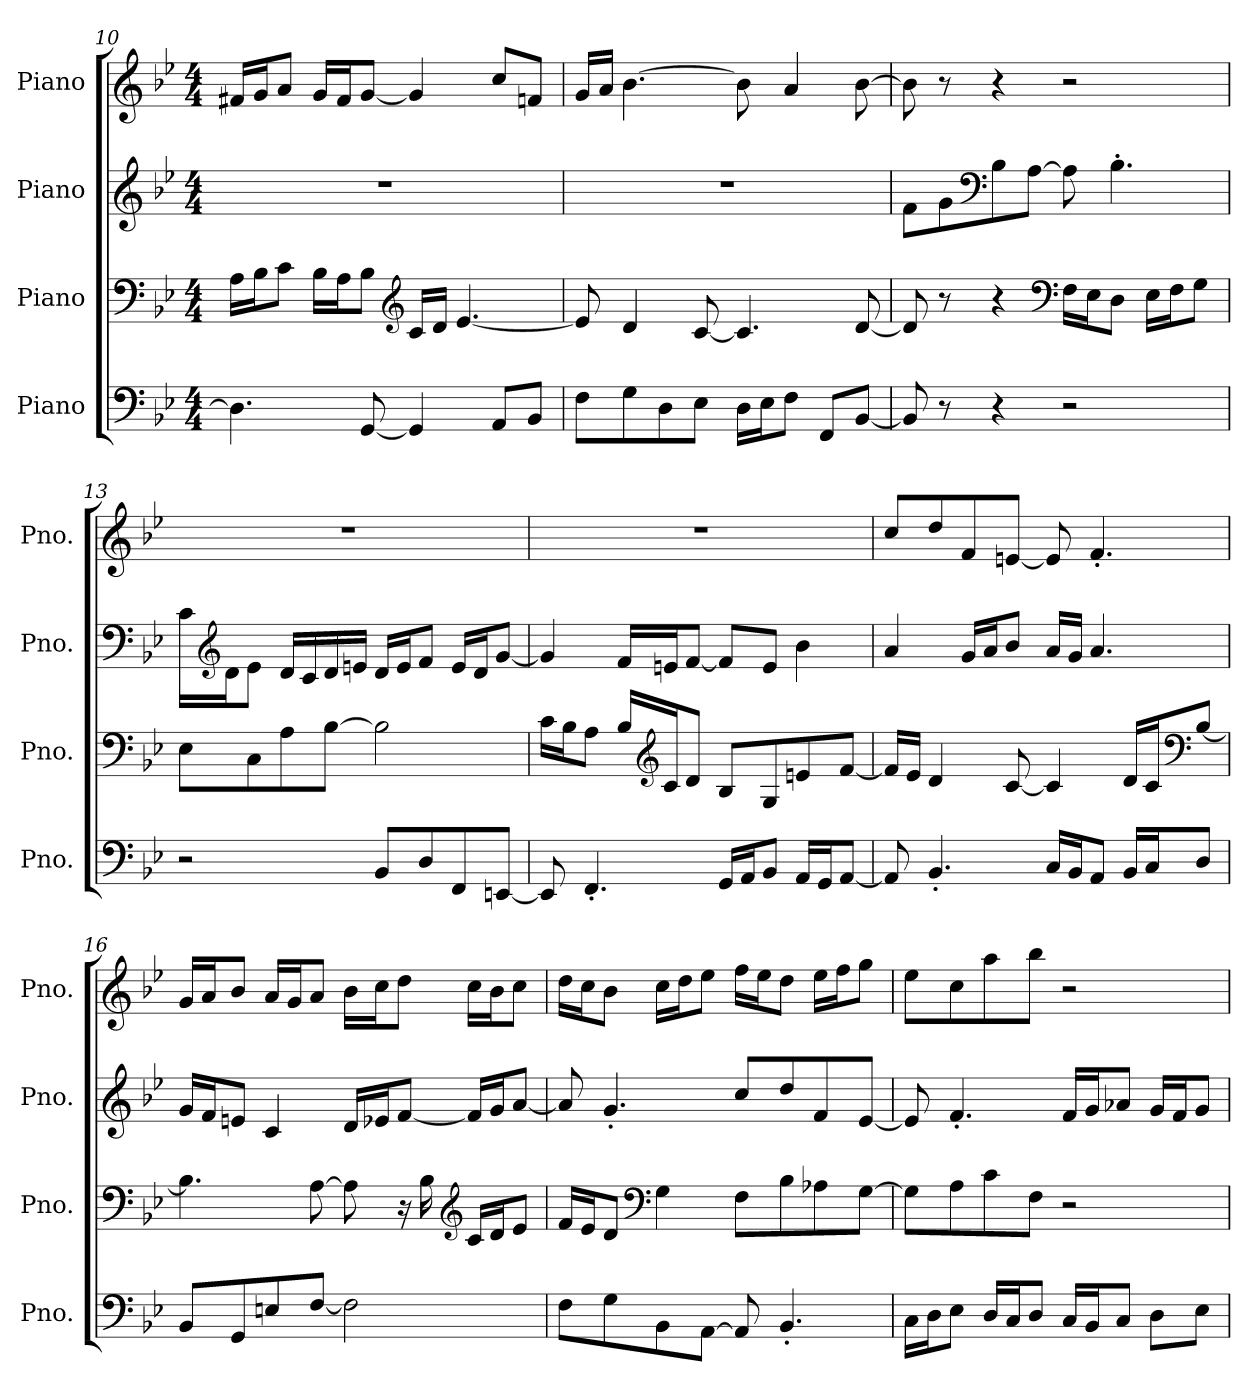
**kern	**kern	**kern	**kern
*part4	*part3	*part2	*part1
*staff4	*staff3	*staff2	*staff1
*I"Piano	*I"Piano	*I"Piano	*I"Piano
*I'Pno.	*I'Pno.	*I'Pno.	*I'Pno.
*clefF4	*clefF4	*clefG2	*clefG2
*k[b-e-]	*k[b-e-]	*k[b-e-]	*k[b-e-]
*M4/4	*M4/4	*M4/4	*M4/4
=10	=10	=10	=10
4.Di\]	16Aj\LL	1r	16f#XZ/LL
.	16B-j\J	.	16gZ/J
.	8cj\J	.	8aZ/J
.	16B-j\LL	.	16gZ/LL
.	16Aj\J	.	16f#Z/J
[8GGi/	8B-j\J	.	[8gZ/J
*	*clefG2	*	*
4GGi/]	16cj/LL	.	4gZ/]
.	16dj/JJ	.	.
.	[4.e-j/	.	.
8AAi/L	.	.	8ccZ/L
8BB-i/J	.	.	8fnZ/J
=11	=11	=11	=11
8Fi\L	8e-j/]	1r	16gZ/LL
.	.	.	16aZ/JJ
8Gi\	4dj/	.	[4.b-Z\
8Di\	.	.	.
8E-i\J	[8cj/	.	.
16Di\LL	4.cj/]	.	8b-Z\]
16E-i\J	.	.	.
8Fi\J	.	.	4aZ/
8FFi/L	.	.	.
[8BB-i/J	[8dj/	.	[8b-Z\
!!LO:LB:g=z
=12	=12	=12	=12
8BB-i/]	8dj/]	8fV\L	8b-Z\]
8r	8r	8gV\	8r
*	*	*clefF4	*
4r	4r	8B-V\	4r
.	.	[8AV\J	.
*	*clefF4	*	*
2r	16Fj\LL	8AV\]	2r
.	16E-j\J	.	.
.	8Dj\J	4.B-'V\	.
.	16E-j\LL	.	.
.	16Fj\J	.	.
.	8Gj\J	.	.
=13	=13	=13	=13
2r	8E-j\L	16cV\LL	1r
*	*	*clefG2	*
.	.	16dV\J	.
.	8Cj\	8e-V\J	.
.	8Aj\	16dV/LL	.
.	.	16cV/	.
.	[8B-j\J	16dV/	.
.	.	16enV/JJ	.
8BB-i/L	2B-j\]	16dV/LL	.
.	.	16eV/J	.
8Di/	.	8fV/J	.
8FFi/	.	16eV/LL	.
.	.	16dV/J	.
[8EEni/J	.	[8gV/J	.
=14	=14	=14	=14
8EEi/]	16cj\LL	4gV/]	1r
.	16B-j\J	.	.
4.FF'i/	8Aj\J	.	.
.	16B-j/LL	16fV/LL	.
*	*clefG2	*	*
.	16cj/J	16enV/J	.
.	8dj/J	[8fV/J	.
16GGi/LL	8B-j/L	8fV/L]	.
16AAi/J	.	.	.
8BB-i/J	8Gj/	8eV/J	.
16AAi/LL	8enj/	4b-V\	.
16GGi/J	.	.	.
[8AAi/J	[8fj/J	.	.
!!LO:LB:g=z
=15	=15	=15	=15
8AAi/]	16fj/LL]	4aV/	8ccZ/L
.	16e-j/JJ	.	.
4.BB-'i/	4dj/	.	8ddZ/
.	.	16gV/LL	8fZ/
.	.	16aV/J	.
.	[8cj/	8b-V/J	[8enZ/J
16Ci/LL	4cj/]	16aV/LL	8eZ/]
16BB-i/J	.	16gV/JJ	.
8AAi/J	.	4.aV/	4.f'Z/
16BB-i/LL	16dj/LL	.	.
16Ci/J	16cj/J	.	.
*	*clefF4	*	*
8Di/J	[8B-j/J	.	.
=16	=16	=16	=16
8BB-i/L	4.B-j\]	16gV/LL	16gZ/LL
.	.	16fV/J	16aZ/J
8GGi/	.	8enV/J	8b-Z/J
8Eni/	.	4cV/	16aZ/LL
.	.	.	16gZ/J
[8Fi/J	[8Aj\	.	8aZ/J
2Fi\]	8Aj\]	16dV/LL	16b-Z\LL
.	.	16e-XV/J	16ccZ\J
.	16r	[8fV/J	8ddZ\J
.	16B-j\	.	.
*	*clefG2	*	*
.	16cj/LL	16fV/LL]	16ccZ\LL
.	16dj/J	16gV/J	16b-Z\J
.	8e-j/J	[8aV/J	8ccZ\J
!!LO:PB:g=z
=17	=17	=17	=17
8Fi\L	16fj/LL	8aV/]	16ddZ\LL
.	16e-j/J	.	16ccZ\J
8Gi\	8dj/J	4.g'V/	8b-Z\J
*	*clefF4	*	*
8BB-i\	4Gj\	.	16ccZ\LL
.	.	.	16ddZ\J
[8AAi\J	.	.	8ee-Z\J
8AAi/]	8Fj\L	8ccV/L	16ffZ\LL
.	.	.	16ee-Z\J
4.BB-'i/	8B-j\	8ddV/	8ddZ\J
.	8A-Xj\	8fV/	16ee-Z\LL
.	.	.	16ffZ\J
.	[8Gj\J	[8e-V/J	8ggZ\J
=18	=18	=18	=18
16Ci\LL	8Gj\L]	8e-V/]	8ee-Z\L
16Di\J	.	.	.
8E-i\J	8Aj\	4.f'V/	8ccZ\
16Di/LL	8cj\	.	8aaZ\
16Ci/J	.	.	.
8Di/J	8Fj\J	.	8bb-Z\J
16Ci/LL	2r	16fV/LL	2r
16BB-i/J	.	16gV/J	.
8Ci/J	.	8a-XV/J	.
8Di\L	.	16gV/LL	.
.	.	16fV/J	.
8E-i\J	.	8gV/J	.
=	=	=	=
*-	*-	*-	*-
